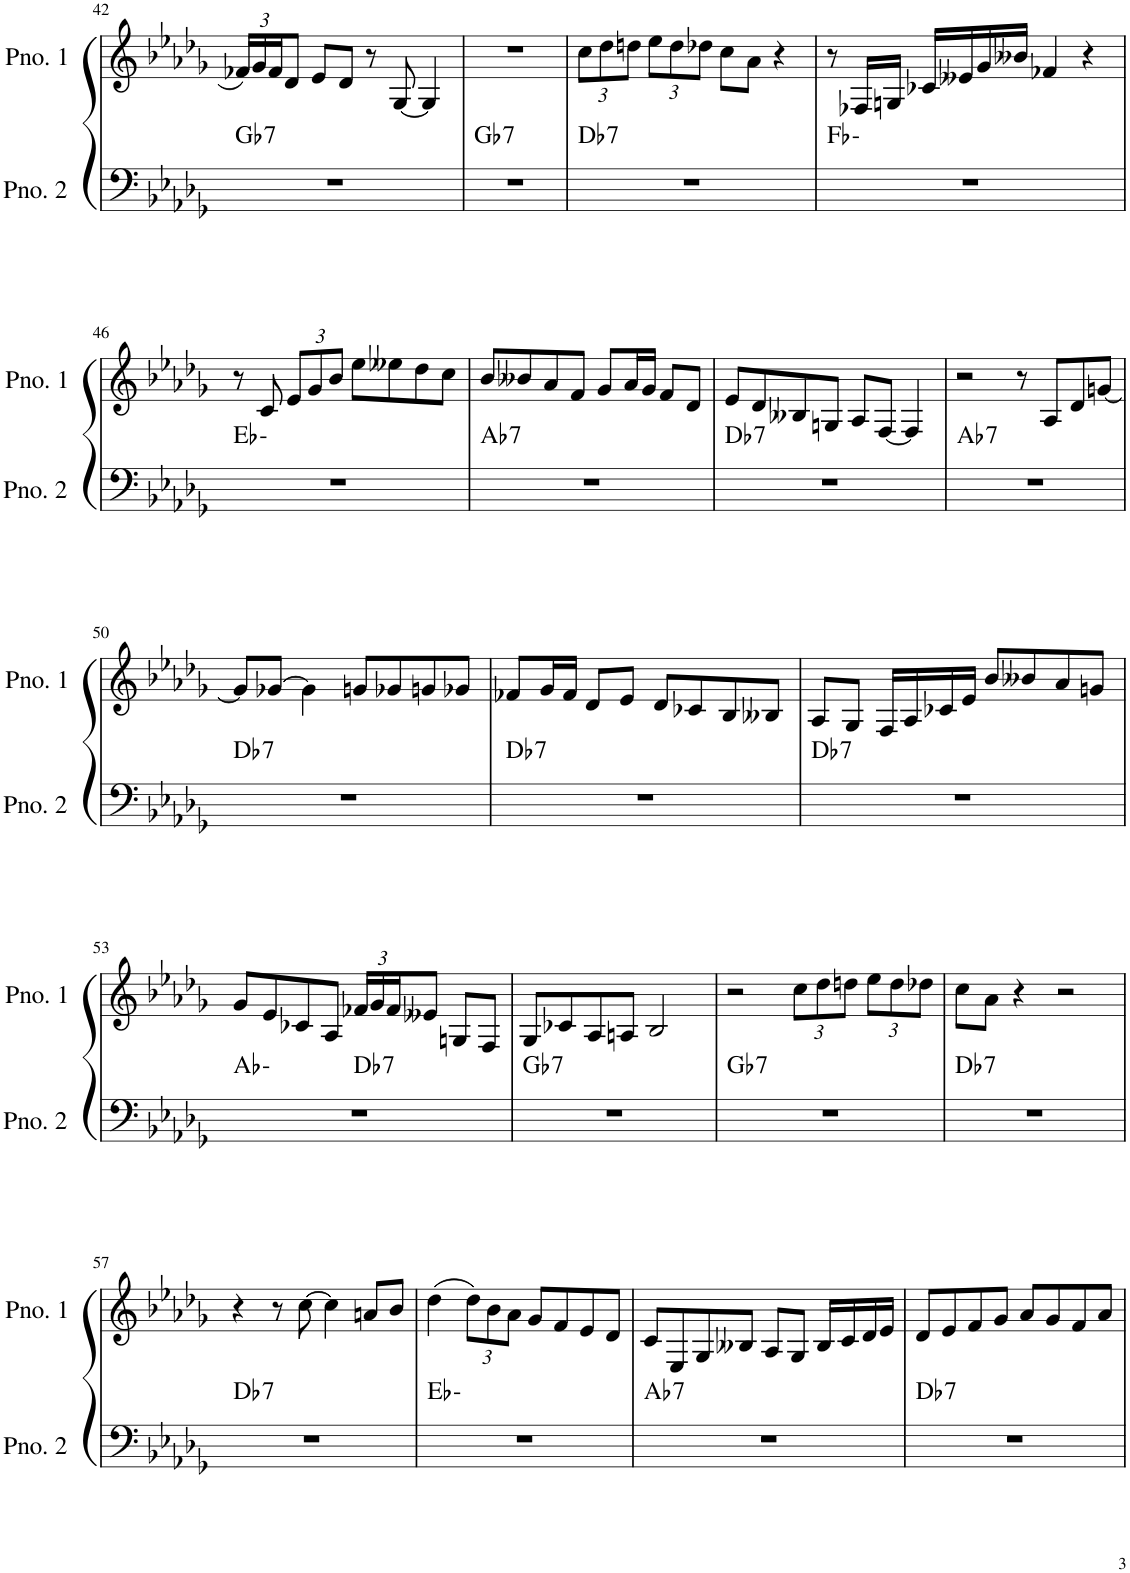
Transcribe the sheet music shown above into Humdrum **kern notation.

**kern	**harte	**kern
*part2	*part2	*part1
*staff2	*	*staff1
*I"ピアノ 2	*	*I"ピアノ 1
!!LO:PB:g=z
*clefF4	*	*clefG2
*k[b-e-a-d-g-]	*	*k[b-e-a-d-g-]
*M4/4	*	*M4/4
*	*	*Xbrackettup
=42	=42	=42
!	!LO:H:kt=7	!
1r	Gb:7	24f-X/LL
.	.	24g-/
.	.	24f-/J
.	.	8d-/J
.	.	8e-/L
.	.	8d-/J
.	.	8r
.	.	[8G-/
.	.	4G-/]
=43	=43	=43
!	!LO:H:kt=7	!
1r	Gb:7	1r
=44	=44	=44
!	!LO:H:kt=7	!
1r	Db:7	12cc\L
.	.	12dd-\
.	.	12ddn\J
.	.	12ee-\L
.	.	12dd\
.	.	12dd-X\J
.	.	8cc\L
.	.	8a-\J
.	.	4r
=45	=45	=45
1r	Fb:min	8r
.	.	16F-X/LL
.	.	16Gn/JJ
.	.	16c-X/LL
.	.	16e--X/
.	.	16g-/
.	.	16b--X/JJ
.	.	4f-X/
.	.	4r
!!LO:LB:g=z
=46	=46	=46
1r	Eb:min	8r
.	.	8c/
.	.	12e-/L
.	.	12g-/
.	.	12b-/J
.	.	8ee-\L
.	.	8ee--X\
.	.	8dd-\
.	.	8cc\J
=47	=47	=47
!	!LO:H:kt=7	!
1r	Ab:7	8b-/L
.	.	8b--X/
.	.	8a-/
.	.	8f/J
.	.	8g-/L
.	.	16a-/L
.	.	16g-/JJ
.	.	8f/L
.	.	8d-/J
=48	=48	=48
!	!LO:H:kt=7	!
1r	Db:7	8e-/L
.	.	8d-/
.	.	8B--X/
.	.	8Gn/J
.	.	8A-/L
.	.	[8F/J
.	.	4F/]
=49	=49	=49
!	!LO:H:kt=7	!
1r	Ab:7	2r
.	.	8r
.	.	8A-/L
.	.	8d-/
.	.	[8gn/J
!!LO:LB:g=z
=50	=50	=50
!	!LO:H:kt=7	!
1r	Db:7	8g/L]
.	.	[8g-X/J
.	.	4g-\]
.	.	8gn/L
.	.	8g-X/
.	.	8gn/
.	.	8g-X/J
=51	=51	=51
!	!LO:H:kt=7	!
1r	Db:7	8f-X/L
.	.	16g-/L
.	.	16f-/JJ
.	.	8d-/L
.	.	8e-/J
.	.	8d-/L
.	.	8c-X/
.	.	8B-/
.	.	8B--X/J
=52	=52	=52
!	!LO:H:kt=7	!
1r	Db:7	8A-/L
.	.	8G-/J
.	.	16F/LL
.	.	16A-/
.	.	16c-X/
.	.	16e-/JJ
.	.	8b-/L
.	.	8b--X/
.	.	8a-/
.	.	8gn/J
!!LO:LB:g=z
=53	=53	=53
*^	*	*
1r	2ryy	Ab:min	8g-/L
.	.	.	8e-/
.	.	.	8c-X/
.	.	.	8A-/J
!	!	!LO:H:kt=7	!
.	2ryy	Db:7	24f-X/LL
.	.	.	24g-/
.	.	.	24f-/J
.	.	.	8e--X/J
.	.	.	8Gn/L
.	.	.	8F/J
=54	=54	=54	=54
!	!	!LO:H:kt=7	!
*v	*v	*	*
1r	Gb:7	8G-/L
.	.	8c-X/
.	.	8A-/
.	.	8An/J
.	.	2B-/
=55	=55	=55
!	!LO:H:kt=7	!
1r	Gb:7	2r
.	.	12cc\L
.	.	12dd-\
.	.	12ddn\J
.	.	12ee-\L
.	.	12dd\
.	.	12dd-X\J
=56	=56	=56
!	!LO:H:kt=7	!
1r	Db:7	8cc\L
.	.	8a-\J
.	.	4r
.	.	2r
!!LO:LB:g=z
=57	=57	=57
!	!LO:H:kt=7	!
1r	Db:7	4r
.	.	8r
.	.	[8cc\
.	.	4cc\]
.	.	8an/L
.	.	8b-/J
=58	=58	=58
1r	Eb:min	(4dd-\
.	.	12dd-\L)
.	.	12b-\
.	.	12a-\J
.	.	8g-/L
.	.	8f/
.	.	8e-/
.	.	8d-/J
=59	=59	=59
!	!LO:H:kt=7	!
1r	Ab:7	8c/L
.	.	8E-/
.	.	8G-/
.	.	8B--X/J
.	.	8A-/L
.	.	8G-/J
.	.	16B--/LL
.	.	16c/
.	.	16d-/
.	.	16e-/JJ
=60	=60	=60
!	!LO:H:kt=7	!
1r	Db:7	8d-/L
.	.	8e-/
.	.	8f/
.	.	8g-/J
.	.	8a-/L
.	.	8g-/
.	.	8f/
.	.	8a-/J
=	=	=
*-	*-	*-
